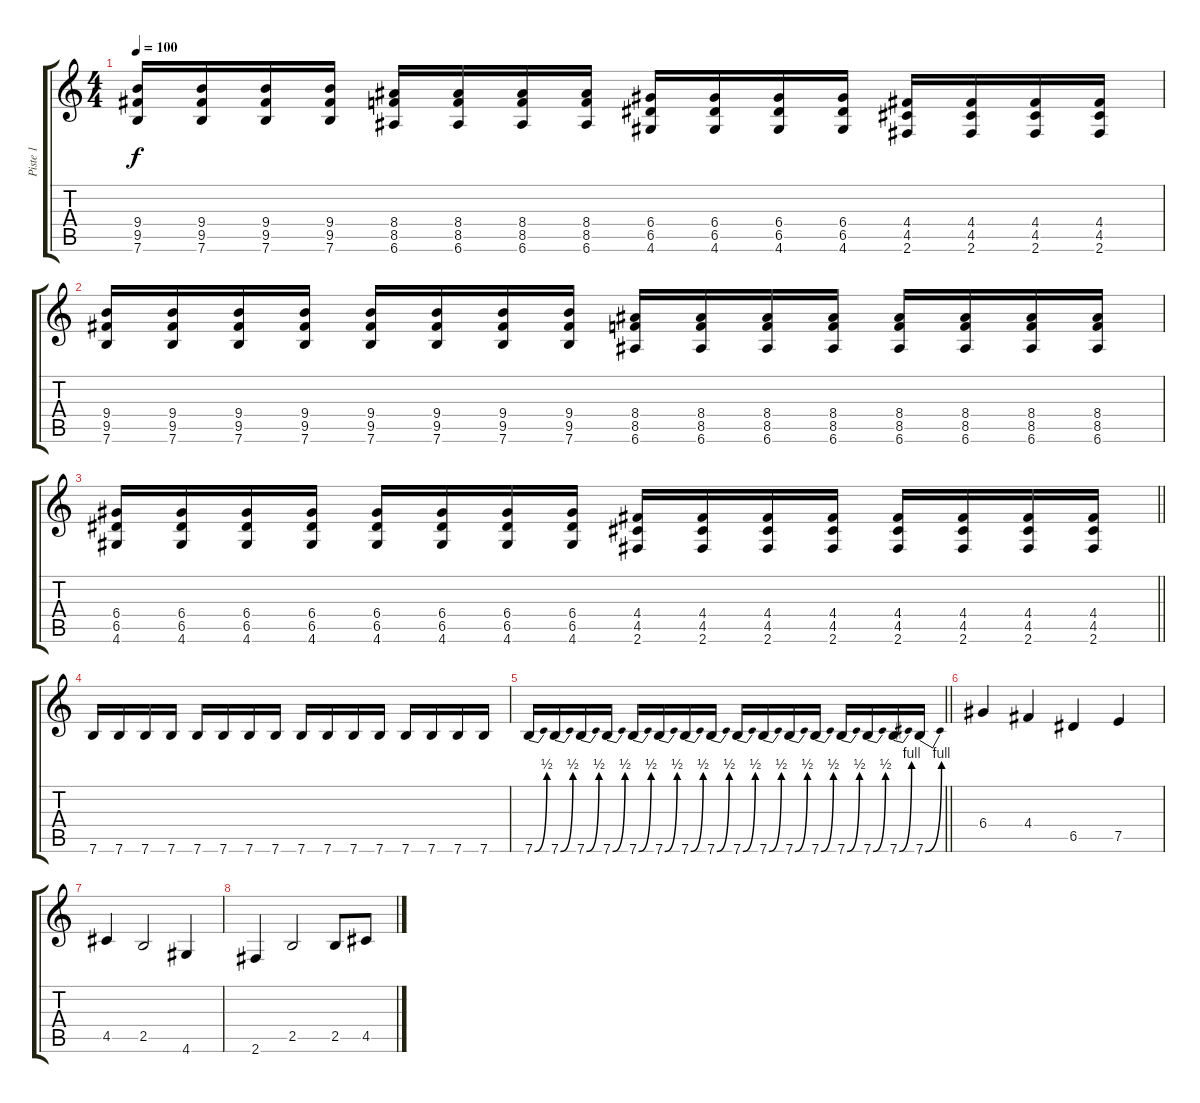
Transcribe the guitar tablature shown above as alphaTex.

\track ("Piste 1" "Piste 1") {instrument electricguitarjazz}
\staff {score tabs}
\tuning (E4 B3 G3 D3 A2 E2) {hide}
\ts (4 4)
\tempo 100
\clef g2
\ks c
(9.4 9.5 7.6).16{dy f} (9.4 9.5 7.6).16 (9.4 9.5 7.6).16 (9.4 9.5 7.6).16 (8.4 8.5 6.6).16 (8.4 8.5 6.6).16 (8.4 8.5 6.6).16 (8.4 8.5 6.6).16 (6.4 6.5 4.6).16 (6.4 6.5 4.6).16 (6.4 6.5 4.6).16 (6.4 6.5 4.6).16 (4.4 4.5 2.6).16 (4.4 4.5 2.6).16 (4.4 4.5 2.6).16 (4.4 4.5 2.6).16 |
(9.4 9.5 7.6).16 (9.4 9.5 7.6).16 (9.4 9.5 7.6).16 (9.4 9.5 7.6).16 (9.4 9.5 7.6).16 (9.4 9.5 7.6).16 (9.4 9.5 7.6).16 (9.4 9.5 7.6).16 (8.4 8.5 6.6).16 (8.4 8.5 6.6).16 (8.4 8.5 6.6).16 (8.4 8.5 6.6).16 (8.4 8.5 6.6).16 (8.4 8.5 6.6).16 (8.4 8.5 6.6).16 (8.4 8.5 6.6).16 |
\barLineRight lightlight
(6.4 6.5 4.6).16 (6.4 6.5 4.6).16 (6.4 6.5 4.6).16 (6.4 6.5 4.6).16 (6.4 6.5 4.6).16 (6.4 6.5 4.6).16 (6.4 6.5 4.6).16 (6.4 6.5 4.6).16 (4.4 4.5 2.6).16 (4.4 4.5 2.6).16 (4.4 4.5 2.6).16 (4.4 4.5 2.6).16 (4.4 4.5 2.6).16 (4.4 4.5 2.6).16 (4.4 4.5 2.6).16 (4.4 4.5 2.6).16 |
7.6.16 7.6.16 7.6.16 7.6.16 7.6.16 7.6.16 7.6.16 7.6.16 7.6.16 7.6.16 7.6.16 7.6.16 7.6.16 7.6.16 7.6.16 7.6.16 |
\barLineRight lightlight
7.6{be (bend 0 0 60 2)}.16 7.6{be (bend 0 0 60 2)}.16 7.6{be (bend 0 0 60 2)}.16 7.6{be (bend 0 0 60 2)}.16 7.6{be (bend 0 0 60 2)}.16 7.6{be (bend 0 0 60 2)}.16 7.6{be (bend 0 0 60 2)}.16 7.6{be (bend 0 0 60 2)}.16 7.6{be (bend 0 0 60 2)}.16 7.6{be (bend 0 0 60 2)}.16 7.6{be (bend 0 0 60 2)}.16 7.6{be (bend 0 0 60 2)}.16 7.6{be (bend 0 0 60 2)}.16 7.6{be (bend 0 0 60 2)}.16 7.6{be (bend 0 0 60 4)}.16 7.6{be (bend 0 0 60 4)}.16 |
6.4.4 4.4.4 6.5.4 7.5.4 |
4.5.4 2.5.2 4.6.4 |
2.6.4 2.5.2 2.5.8 4.5.8
